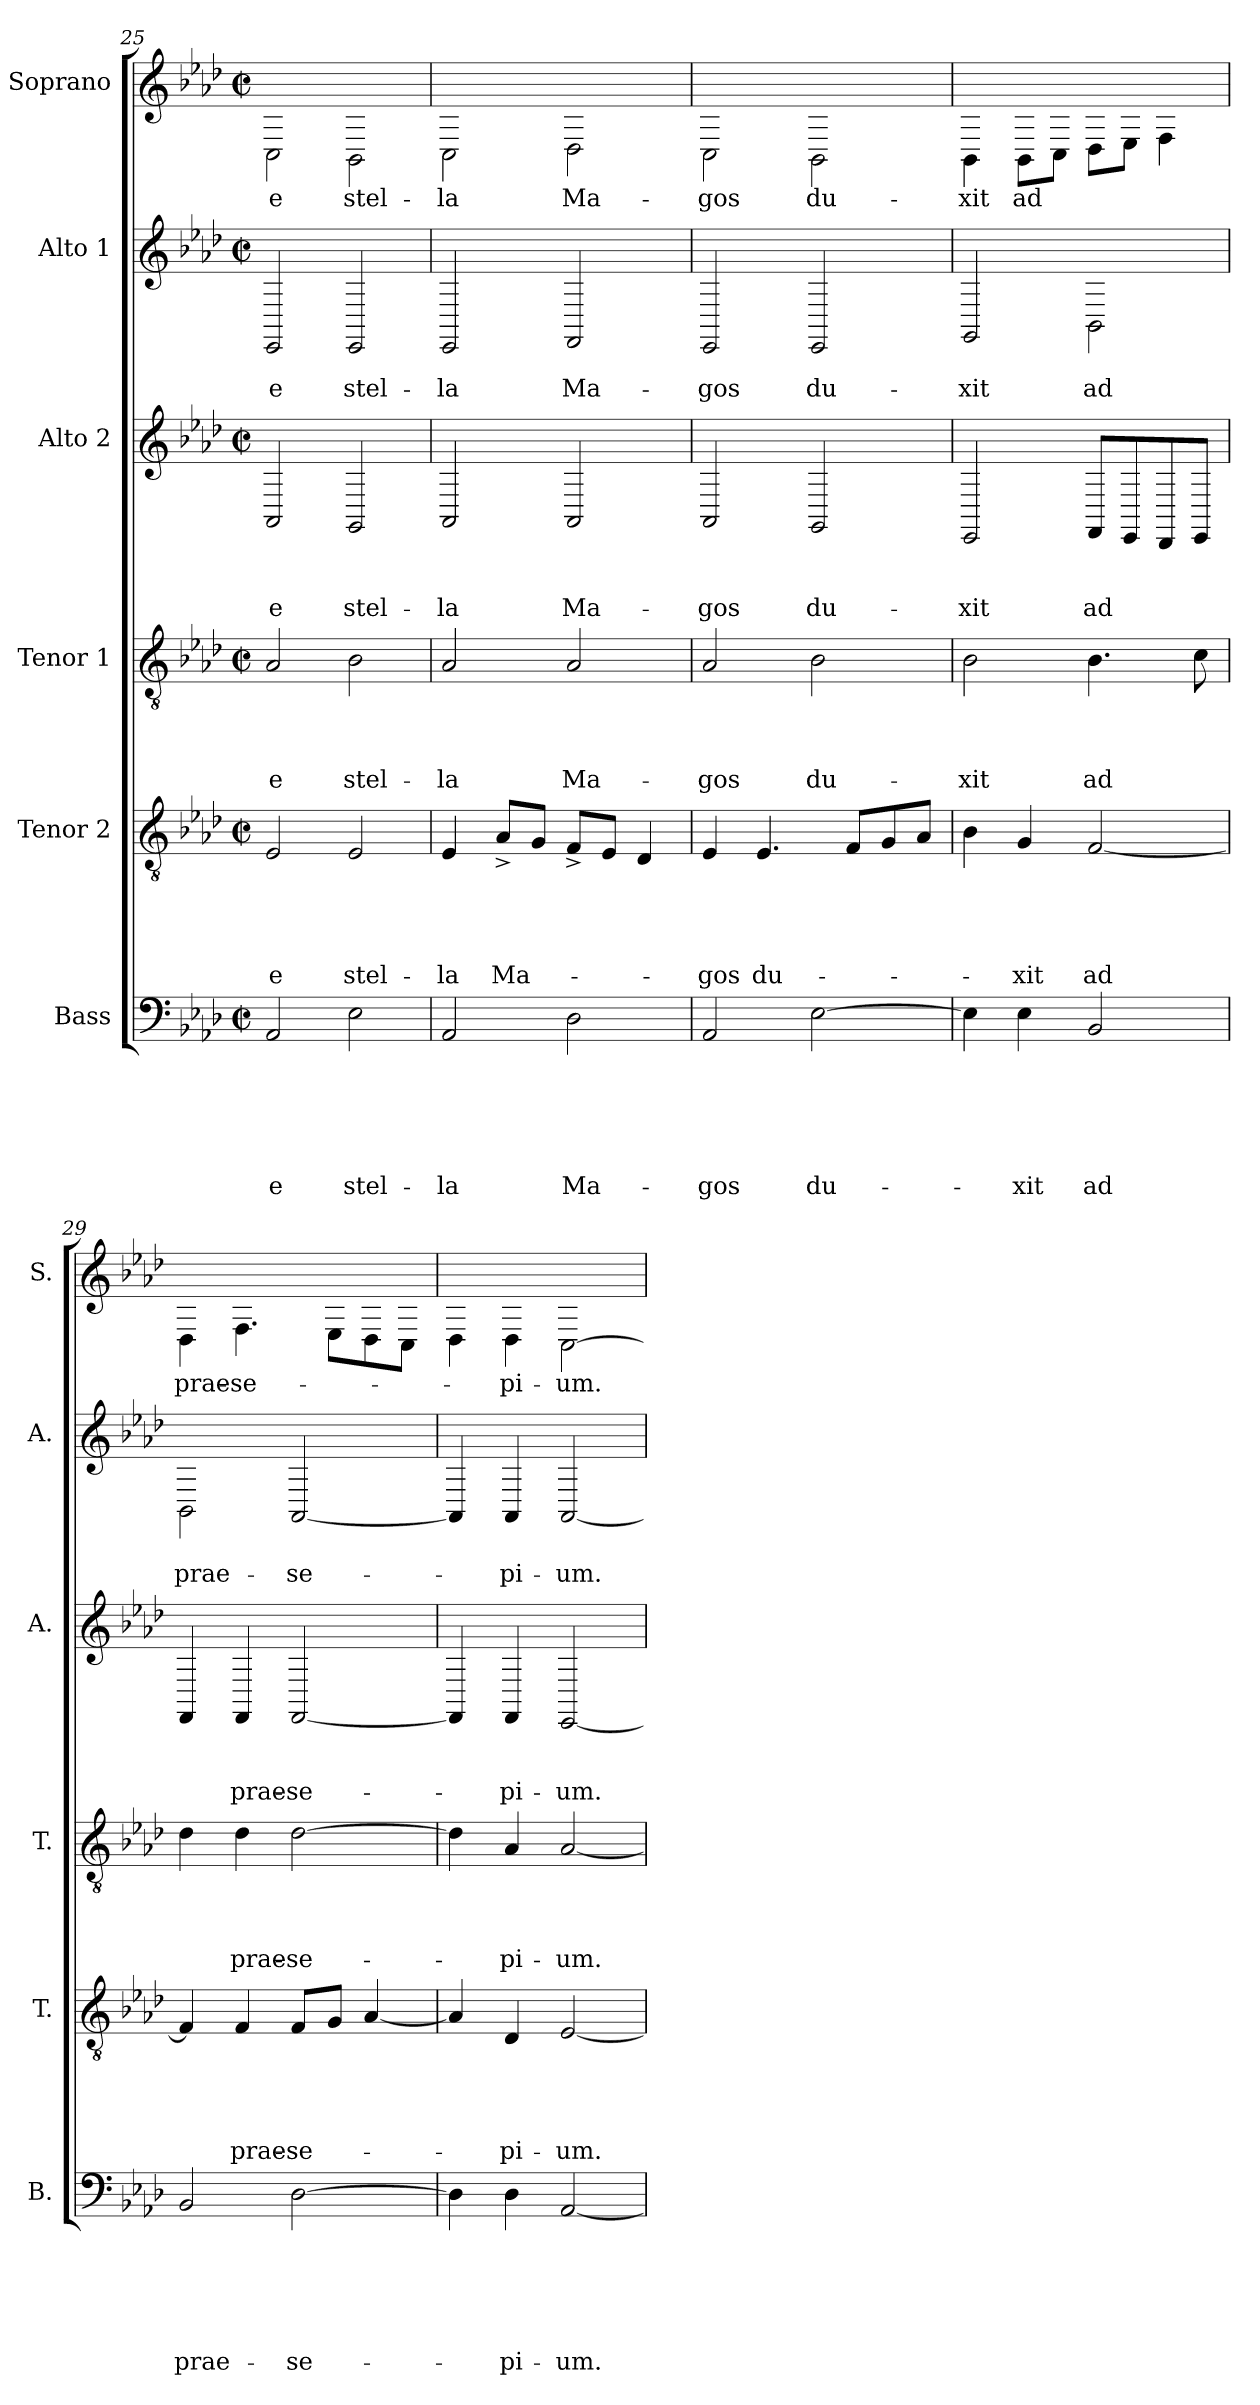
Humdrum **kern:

**kern	**text	**text	**text	**text	**text	**text	**kern	**text	**text	**text	**text	**text	**kern	**text	**text	**text	**text	**kern	**text	**text	**text	**kern	**text	**text	**kern	**text
*part6	*part6	*part6	*part6	*part6	*part6	*part6	*part5	*part5	*part5	*part5	*part5	*part5	*part4	*part4	*part4	*part4	*part4	*part3	*part3	*part3	*part3	*part2	*part2	*part2	*part1	*part1
*staff6	*staff6	*staff6	*staff6	*staff6	*staff6	*staff6	*staff5	*staff5	*staff5	*staff5	*staff5	*staff5	*staff4	*staff4	*staff4	*staff4	*staff4	*staff3	*staff3	*staff3	*staff3	*staff2	*staff2	*staff2	*staff1	*staff1
*I"Bass	*	*	*	*	*	*	*I"Tenor 2	*	*	*	*	*	*I"Tenor 1	*	*	*	*	*I"Alto 2	*	*	*	*I"Alto 1	*	*	*I"Soprano	*
*I'B.	*	*	*	*	*	*	*I'T.	*	*	*	*	*	*I'T.	*	*	*	*	*I'A.	*	*	*	*I'A.	*	*	*I'S.	*
*clefF4	*	*	*	*	*	*	*clefGv2	*	*	*	*	*	*clefGv2	*	*	*	*	*clefG2	*	*	*	*clefG2	*	*	*clefG2	*
*k[b-e-a-d-]	*	*	*	*	*	*	*k[b-e-a-d-]	*	*	*	*	*	*k[b-e-a-d-]	*	*	*	*	*k[b-e-a-d-]	*	*	*	*k[b-e-a-d-]	*	*	*k[b-e-a-d-]	*
*A-:	*	*	*	*	*	*	*A-:	*	*	*	*	*	*A-:	*	*	*	*	*A-:	*	*	*	*A-:	*	*	*A-:	*
*M2/2	*	*	*	*	*	*	*M2/2	*	*	*	*	*	*M2/2	*	*	*	*	*M2/2	*	*	*	*M2/2	*	*	*M2/2	*
*met(c|)	*	*	*	*	*	*	*met(c|)	*	*	*	*	*	*met(c|)	*	*	*	*	*met(c|)	*	*	*	*met(c|)	*	*	*met(c|)	*
=25	=25	=25	=25	=25	=25	=25	=25	=25	=25	=25	=25	=25	=25	=25	=25	=25	=25	=25	=25	=25	=25	=25	=25	=25	=25	=25
!	!	!	!	!	!	!LO:LY:b	!	!	!	!	!	!LO:LY:b	!	!	!	!	!LO:LY:b	!	!	!	!LO:LY:b	!	!	!LO:LY:b	!	!LO:LY:b
2AA-/	.	.	.	.	.	-e	2E-/	.	.	.	.	-e	2A-/	.	.	.	-e	2AA-/	.	.	-e	2EE-/	.	-e	2C\	-e
!	!	!	!	!	!	!LO:LY:b	!	!	!	!	!	!LO:LY:b	!	!	!	!	!LO:LY:b	!	!	!	!LO:LY:b	!	!	!LO:LY:b	!	!LO:LY:b
2E-\	.	.	.	.	.	stel-	2E-/	.	.	.	.	stel-	2B-\	.	.	.	stel-	2GG/	.	.	stel-	2EE-/	.	stel-	2BB-\	stel-
=26	=26	=26	=26	=26	=26	=26	=26	=26	=26	=26	=26	=26	=26	=26	=26	=26	=26	=26	=26	=26	=26	=26	=26	=26	=26	=26
!	!	!	!	!	!	!LO:LY:b	!	!	!	!	!	!LO:LY:b	!	!	!	!	!LO:LY:b	!	!	!	!LO:LY:b	!	!	!LO:LY:b	!	!LO:LY:b
2AA-/	.	.	.	.	.	-la	4E-/	.	.	.	.	-la	2A-/	.	.	.	-la	2AA-/	.	.	-la	2EE-/	.	-la	2C\	-la
!	!	!	!	!	!	!	!	!	!	!	!	!LO:LY:b	!	!	!	!	!	!	!	!	!	!	!	!	!	!
.	.	.	.	.	.	.	8A-^</L	.	.	.	.	Ma-	.	.	.	.	.	.	.	.	.	.	.	.	.	.
.	.	.	.	.	.	.	8G/J	.	.	.	.	.	.	.	.	.	.	.	.	.	.	.	.	.	.	.
!	!	!	!	!	!	!LO:LY:b	!	!	!	!	!	!	!	!	!	!	!LO:LY:b	!	!	!	!LO:LY:b	!	!	!LO:LY:b	!	!LO:LY:b
2D-\	.	.	.	.	.	Ma-	8F^</L	.	.	.	.	.	2A-/	.	.	.	Ma-	2AA-/	.	.	Ma-	2FF/	.	Ma-	2D-\	Ma-
.	.	.	.	.	.	.	8E-/J	.	.	.	.	.	.	.	.	.	.	.	.	.	.	.	.	.	.	.
.	.	.	.	.	.	.	4D-/	.	.	.	.	.	.	.	.	.	.	.	.	.	.	.	.	.	.	.
=27	=27	=27	=27	=27	=27	=27	=27	=27	=27	=27	=27	=27	=27	=27	=27	=27	=27	=27	=27	=27	=27	=27	=27	=27	=27	=27
!	!	!	!	!	!	!LO:LY:b	!	!	!	!	!	!LO:LY:b	!	!	!	!	!LO:LY:b	!	!	!	!LO:LY:b	!	!	!LO:LY:b	!	!LO:LY:b
2AA-/	.	.	.	.	.	-gos	4E-/	.	.	.	.	-gos	2A-/	.	.	.	-gos	2AA-/	.	.	-gos	2EE-/	.	-gos	2C\	-gos
!	!	!	!	!	!	!	!	!	!	!	!	!LO:LY:b	!	!	!	!	!	!	!	!	!	!	!	!	!	!
.	.	.	.	.	.	.	4.E-/	.	.	.	.	du-	.	.	.	.	.	.	.	.	.	.	.	.	.	.
!	!	!	!	!	!	!LO:LY:b	!	!	!	!	!	!	!	!	!	!	!LO:LY:b	!	!	!	!LO:LY:b	!	!	!LO:LY:b	!	!LO:LY:b
[>2E-\	.	.	.	.	.	du-	.	.	.	.	.	.	2B-\	.	.	.	du-	2GG/	.	.	du-	2EE-/	.	du-	2BB-\	du-
.	.	.	.	.	.	.	8F/L	.	.	.	.	.	.	.	.	.	.	.	.	.	.	.	.	.	.	.
.	.	.	.	.	.	.	8G/	.	.	.	.	.	.	.	.	.	.	.	.	.	.	.	.	.	.	.
.	.	.	.	.	.	.	8A-/J	.	.	.	.	.	.	.	.	.	.	.	.	.	.	.	.	.	.	.
!!LO:PB:g=z
=28	=28	=28	=28	=28	=28	=28	=28	=28	=28	=28	=28	=28	=28	=28	=28	=28	=28	=28	=28	=28	=28	=28	=28	=28	=28	=28
!	!	!	!	!	!	!	!	!	!	!	!	!	!	!	!	!	!LO:LY:b	!	!	!	!LO:LY:b	!	!	!LO:LY:b	!	!LO:LY:b
4E-\]	.	.	.	.	.	.	4B-\	.	.	.	.	.	2B-\	.	.	.	-xit	2EE-/	.	.	-xit	2GG/	.	-xit	4BB-\	-xit
!	!	!	!	!	!	!LO:LY:b	!	!	!	!	!	!LO:LY:b	!	!	!	!	!	!	!	!	!	!	!	!	!	!LO:LY:b
4E-\	.	.	.	.	.	-xit	4G/	.	.	.	.	-xit	.	.	.	.	.	.	.	.	.	.	.	.	8BB-\L	ad
.	.	.	.	.	.	.	.	.	.	.	.	.	.	.	.	.	.	.	.	.	.	.	.	.	8C\J	.
!	!	!	!	!	!	!LO:LY:b	!	!	!	!	!	!LO:LY:b	!	!	!	!	!LO:LY:b	!	!	!	!LO:LY:b	!	!	!LO:LY:b	!	!
2BB-/	.	.	.	.	.	ad	[<2F/	.	.	.	.	ad	4.B-\	.	.	.	ad	8FF/L	.	.	ad	2BB-\	.	ad	8D-\L	.
.	.	.	.	.	.	.	.	.	.	.	.	.	.	.	.	.	.	8EE-/	.	.	.	.	.	.	8E-\J	.
.	.	.	.	.	.	.	.	.	.	.	.	.	.	.	.	.	.	8DD-/	.	.	.	.	.	.	4F\	.
.	.	.	.	.	.	.	.	.	.	.	.	.	8c\	.	.	.	.	8EE-/J	.	.	.	.	.	.	.	.
=29	=29	=29	=29	=29	=29	=29	=29	=29	=29	=29	=29	=29	=29	=29	=29	=29	=29	=29	=29	=29	=29	=29	=29	=29	=29	=29
!	!	!	!	!	!	!LO:LY:b	!	!	!	!	!	!	!	!	!	!	!	!	!	!	!	!	!	!LO:LY:b	!	!LO:LY:b
2BB-/	.	.	.	.	.	prae-	4F/]	.	.	.	.	.	4d-\	.	.	.	.	4FF/	.	.	.	2BB-\	.	prae-	4D-\	prae-
!	!	!	!	!	!	!	!	!	!	!	!	!LO:LY:b	!	!	!	!	!LO:LY:b	!	!	!	!LO:LY:b	!	!	!	!	!LO:LY:b
.	.	.	.	.	.	.	4F/	.	.	.	.	prae-	4d-\	.	.	.	prae-	4FF/	.	.	prae-	.	.	.	4.F\	-se-
!	!	!	!	!	!	!LO:LY:b	!	!	!	!	!	!LO:LY:b	!	!	!	!	!LO:LY:b	!	!	!	!LO:LY:b	!	!	!LO:LY:b	!	!
[>2D-\	.	.	.	.	.	-se-	8F/L	.	.	.	.	-se-	[>2d-\	.	.	.	-se-	[<2FF/	.	.	-se-	[<2AA-/	.	-se-	.	.
.	.	.	.	.	.	.	8G/J	.	.	.	.	.	.	.	.	.	.	.	.	.	.	.	.	.	8E-\L	.
.	.	.	.	.	.	.	[<4A-/	.	.	.	.	.	.	.	.	.	.	.	.	.	.	.	.	.	8D-\	.
.	.	.	.	.	.	.	.	.	.	.	.	.	.	.	.	.	.	.	.	.	.	.	.	.	8C\J	.
=30	=30	=30	=30	=30	=30	=30	=30	=30	=30	=30	=30	=30	=30	=30	=30	=30	=30	=30	=30	=30	=30	=30	=30	=30	=30	=30
4D-\]	.	.	.	.	.	.	4A-/]	.	.	.	.	.	4d-\]	.	.	.	.	4FF/]	.	.	.	4AA-/]	.	.	4D-\	.
!	!	!	!	!	!	!LO:LY:b	!	!	!	!	!	!LO:LY:b	!	!	!	!	!LO:LY:b	!	!	!	!LO:LY:b	!	!	!LO:LY:b	!	!LO:LY:b
4D-\	.	.	.	.	.	-pi-	4D-/	.	.	.	.	-pi-	4A-/	.	.	.	-pi-	4FF/	.	.	-pi-	4AA-/	.	-pi-	4D-\	-pi-
!	!	!	!	!	!	!LO:LY:b	!	!	!	!	!	!LO:LY:b	!	!	!	!	!LO:LY:b	!	!	!	!LO:LY:b	!	!	!LO:LY:b	!	!LO:LY:b
[<2AA-/	.	.	.	.	.	-um.	[<2E-/	.	.	.	.	-um.	[<2A-/	.	.	.	-um.	[<2EE-/	.	.	-um.	[<2AA-/	.	-um.	[>2C\	-um.
=	=	=	=	=	=	=	=	=	=	=	=	=	=	=	=	=	=	=	=	=	=	=	=	=	=	=
*-	*-	*-	*-	*-	*-	*-	*-	*-	*-	*-	*-	*-	*-	*-	*-	*-	*-	*-	*-	*-	*-	*-	*-	*-	*-	*-
